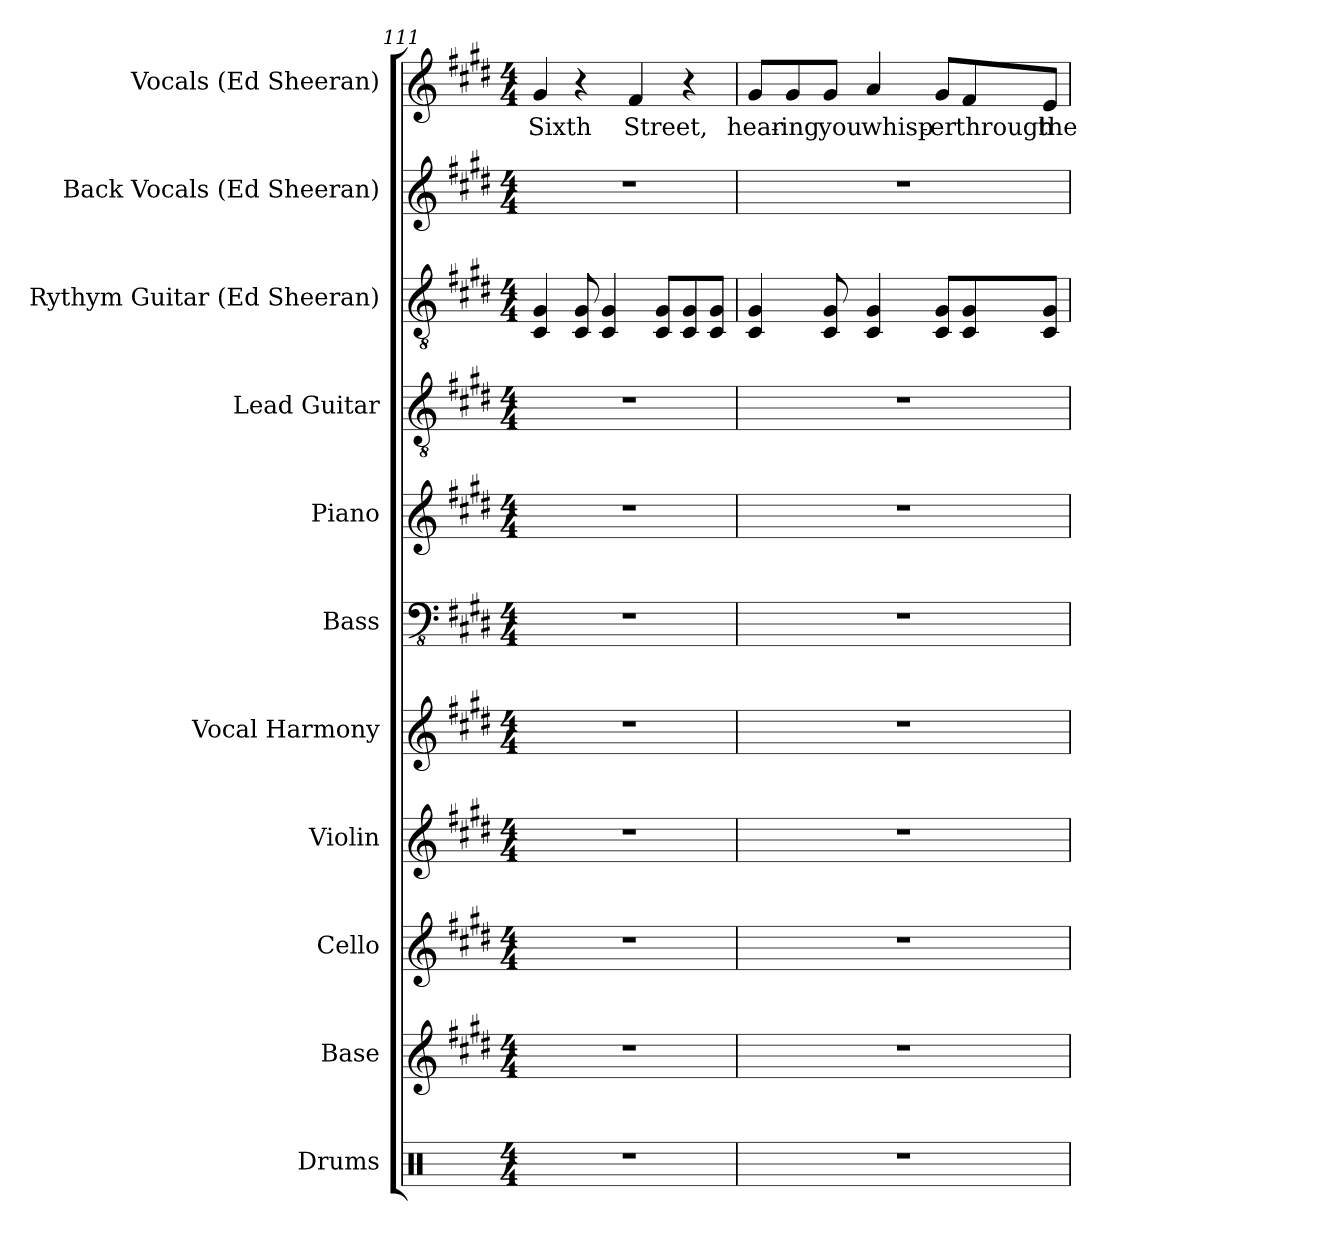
**kern	**kern	**kern	**kern	**kern	**kern	**kern	**kern	**kern	**kern	**kern	**text
*part11	*part10	*part9	*part8	*part7	*part6	*part5	*part4	*part3	*part2	*part1	*part1
*staff11	*staff10	*staff9	*staff8	*staff7	*staff6	*staff5	*staff4	*staff3	*staff2	*staff1	*staff1
*I"Drums	*I"Base	*I"Cello	*I"Violin	*I"Vocal Harmony	*I"Bass	*I"Piano	*I"Lead Guitar	*I"Rythym Guitar (Ed Sheeran)	*I"Back Vocals (Ed Sheeran)	*I"Vocals (Ed Sheeran)	*
*	*	*	*I'Vln	*I'V	*	*I'Pno	*	*	*	*	*
*clefX	*clefG2	*clefG2	*clefG2	*clefG2	*clefFv4	*clefG2	*clefGv2	*clefGv2	*clefG2	*clefG2	*
*k[]	*k[f#c#g#d#]	*k[f#c#g#d#]	*k[f#c#g#d#]	*k[f#c#g#d#]	*k[f#c#g#d#]	*k[f#c#g#d#]	*k[f#c#g#d#]	*k[f#c#g#d#]	*k[f#c#g#d#]	*k[f#c#g#d#]	*
*M4/4	*M4/4	*M4/4	*M4/4	*M4/4	*M4/4	*M4/4	*M4/4	*M4/4	*M4/4	*M4/4	*
=111	=111	=111	=111	=111	=111	=111	=111	=111	=111	=111	=111
1r	1r	1r	1r	1r	1r	1r	1r	4C#/ 4G#/	1r	4g#/	Sixth
.	.	.	.	.	.	.	.	8C#/ 8G#/	.	4r	.
.	.	.	.	.	.	.	.	4C#/ 4G#/	.	.	.
.	.	.	.	.	.	.	.	.	.	4f#/	Street,
.	.	.	.	.	.	.	.	8C#/ 8G#/L	.	.	.
.	.	.	.	.	.	.	.	8C#/ 8G#/	.	4r	.
.	.	.	.	.	.	.	.	8C#/ 8G#/J	.	.	.
!!LO:PB:g=z
=112	=112	=112	=112	=112	=112	=112	=112	=112	=112	=112	=112
1r	1r	1r	1r	1r	1r	1r	1r	4C#/ 4G#/	1r	8g#/L	hear-
.	.	.	.	.	.	.	.	.	.	8g#/	-ing
.	.	.	.	.	.	.	.	8C#/ 8G#/	.	8g#/J	you
.	.	.	.	.	.	.	.	4C#/ 4G#/	.	4a/	whisp-
.	.	.	.	.	.	.	.	8C#/ 8G#/L	.	8g#/L	-er
.	.	.	.	.	.	.	.	8C#/ 8G#/	.	8f#/	through
.	.	.	.	.	.	.	.	8C#/ 8G#/J	.	8e/J	the
=	=	=	=	=	=	=	=	=	=	=	=
*-	*-	*-	*-	*-	*-	*-	*-	*-	*-	*-	*-
